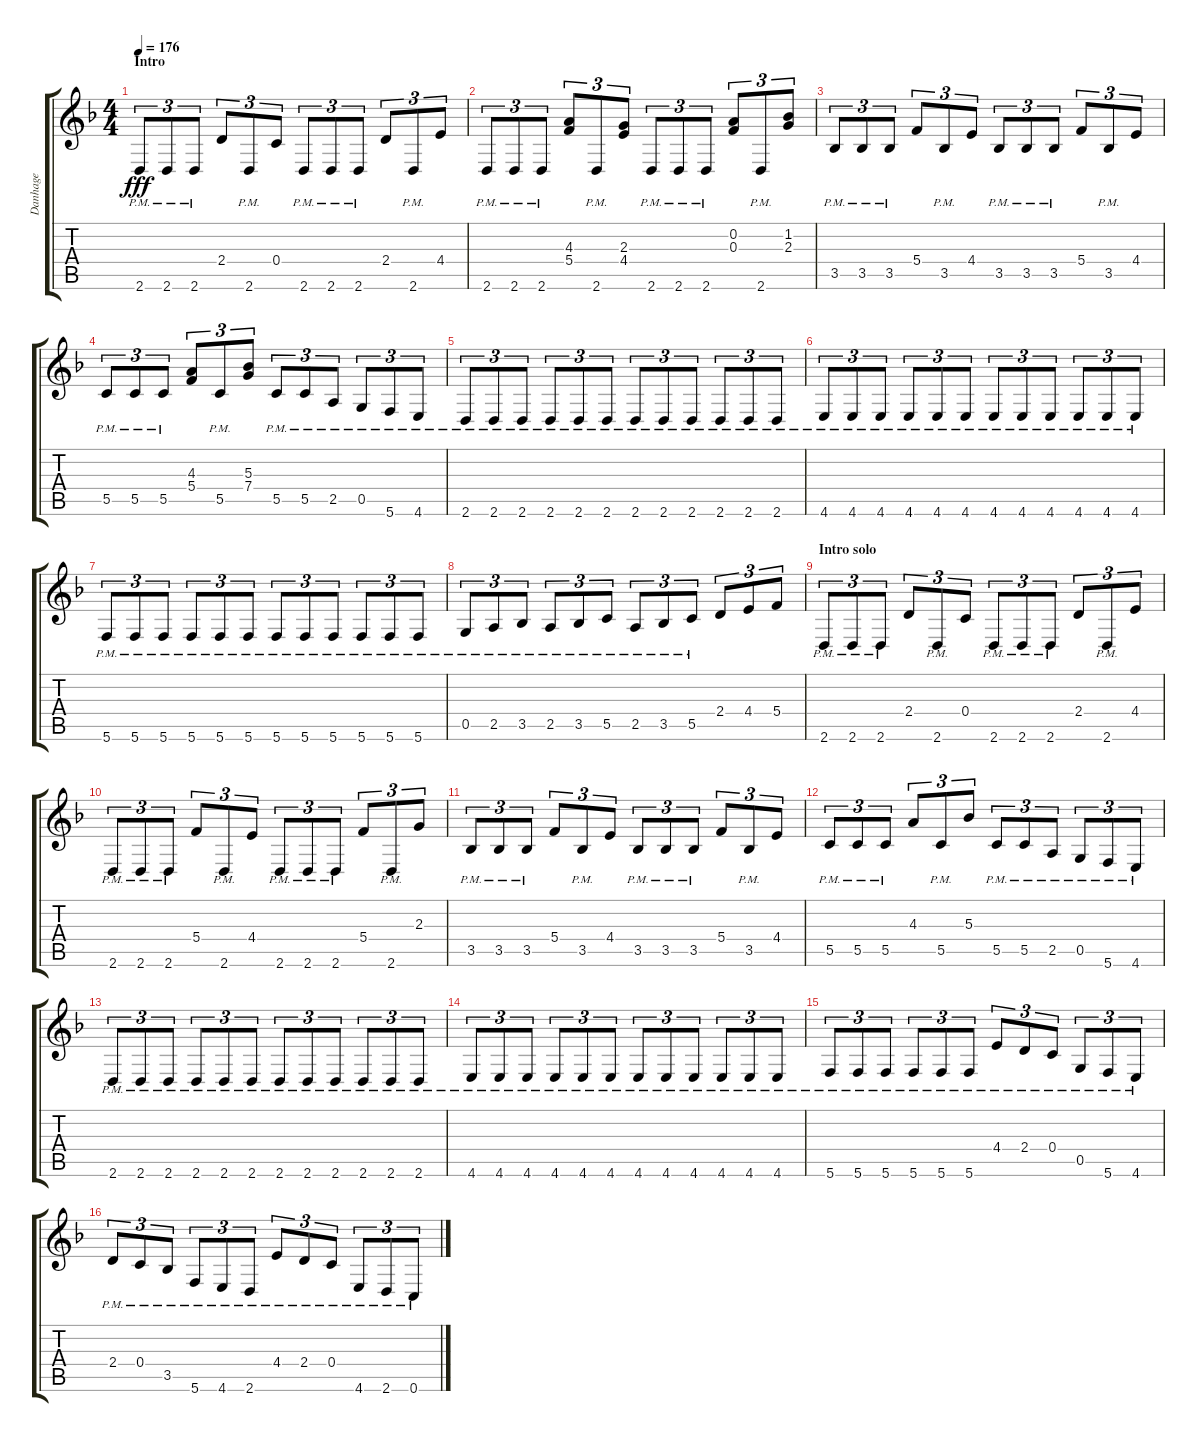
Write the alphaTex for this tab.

\track ("Danhage" "Danhage") {instrument distortionguitar}
\staff {score tabs}
\tuning (D4 A3 F3 C3 G2 C2) {hide}
\ts (4 4)
\section ("" "Intro")
\tempo 176
\clef g2
\ks f
2.6{pm}.8{tu (3 2) dy fff instrument distortionguitar} 2.6{pm}.8{tu (3 2)} 2.6{pm}.8{tu (3 2)} 2.4.8{tu (3 2)} 2.6{pm}.8{tu (3 2)} 0.4.8{tu (3 2)} 2.6{pm}.8{tu (3 2)} 2.6{pm}.8{tu (3 2)} 2.6{pm}.8{tu (3 2)} 2.4.8{tu (3 2)} 2.6{pm}.8{tu (3 2)} 4.4.8{tu (3 2)} |
2.6{pm}.8{tu (3 2)} 2.6{pm}.8{tu (3 2)} 2.6{pm}.8{tu (3 2)} (4.3 5.4).8{tu (3 2)} 2.6{pm}.8{tu (3 2)} (2.3 4.4).8{tu (3 2)} 2.6{pm}.8{tu (3 2)} 2.6{pm}.8{tu (3 2)} 2.6{pm}.8{tu (3 2)} (0.2 0.3).8{tu (3 2)} 2.6{pm}.8{tu (3 2)} (1.2 2.3).8{tu (3 2)} |
3.5{pm}.8{tu (3 2)} 3.5{pm}.8{tu (3 2)} 3.5{pm}.8{tu (3 2)} 5.4.8{tu (3 2)} 3.5{pm}.8{tu (3 2)} 4.4.8{tu (3 2)} 3.5{pm}.8{tu (3 2)} 3.5{pm}.8{tu (3 2)} 3.5{pm}.8{tu (3 2)} 5.4.8{tu (3 2)} 3.5{pm}.8{tu (3 2)} 4.4.8{tu (3 2)} |
5.5{pm}.8{tu (3 2)} 5.5{pm}.8{tu (3 2)} 5.5{pm}.8{tu (3 2)} (4.3 5.4).8{tu (3 2)} 5.5{pm}.8{tu (3 2)} (5.3 7.4).8{tu (3 2)} 5.5{pm}.8{tu (3 2)} 5.5{pm}.8{tu (3 2)} 2.5{pm}.8{tu (3 2)} 0.5{pm}.8{tu (3 2)} 5.6{pm}.8{tu (3 2)} 4.6{pm}.8{tu (3 2)} |
2.6{pm}.8{tu (3 2)} 2.6{pm}.8{tu (3 2)} 2.6{pm}.8{tu (3 2)} 2.6{pm}.8{tu (3 2)} 2.6{pm}.8{tu (3 2)} 2.6{pm}.8{tu (3 2)} 2.6{pm}.8{tu (3 2)} 2.6{pm}.8{tu (3 2)} 2.6{pm}.8{tu (3 2)} 2.6{pm}.8{tu (3 2)} 2.6{pm}.8{tu (3 2)} 2.6{pm}.8{tu (3 2)} |
4.6{pm}.8{tu (3 2)} 4.6{pm}.8{tu (3 2)} 4.6{pm}.8{tu (3 2)} 4.6{pm}.8{tu (3 2)} 4.6{pm}.8{tu (3 2)} 4.6{pm}.8{tu (3 2)} 4.6{pm}.8{tu (3 2)} 4.6{pm}.8{tu (3 2)} 4.6{pm}.8{tu (3 2)} 4.6{pm}.8{tu (3 2)} 4.6{pm}.8{tu (3 2)} 4.6{pm}.8{tu (3 2)} |
5.6{pm}.8{tu (3 2)} 5.6{pm}.8{tu (3 2)} 5.6{pm}.8{tu (3 2)} 5.6{pm}.8{tu (3 2)} 5.6{pm}.8{tu (3 2)} 5.6{pm}.8{tu (3 2)} 5.6{pm}.8{tu (3 2)} 5.6{pm}.8{tu (3 2)} 5.6{pm}.8{tu (3 2)} 5.6{pm}.8{tu (3 2)} 5.6{pm}.8{tu (3 2)} 5.6{pm}.8{tu (3 2)} |
0.5{pm}.8{tu (3 2)} 2.5{pm}.8{tu (3 2)} 3.5{pm}.8{tu (3 2)} 2.5{pm}.8{tu (3 2)} 3.5{pm}.8{tu (3 2)} 5.5{pm}.8{tu (3 2)} 2.5{pm}.8{tu (3 2)} 3.5{pm}.8{tu (3 2)} 5.5{pm}.8{tu (3 2)} 2.4.8{tu (3 2)} 4.4.8{tu (3 2)} 5.4.8{tu (3 2)} |
\section ("" "Intro solo")
2.6{pm}.8{tu (3 2)} 2.6{pm}.8{tu (3 2)} 2.6{pm}.8{tu (3 2)} 2.4.8{tu (3 2)} 2.6{pm}.8{tu (3 2)} 0.4.8{tu (3 2)} 2.6{pm}.8{tu (3 2)} 2.6{pm}.8{tu (3 2)} 2.6{pm}.8{tu (3 2)} 2.4.8{tu (3 2)} 2.6{pm}.8{tu (3 2)} 4.4.8{tu (3 2)} |
2.6{pm}.8{tu (3 2)} 2.6{pm}.8{tu (3 2)} 2.6{pm}.8{tu (3 2)} 5.4.8{tu (3 2)} 2.6{pm}.8{tu (3 2)} 4.4.8{tu (3 2)} 2.6{pm}.8{tu (3 2)} 2.6{pm}.8{tu (3 2)} 2.6{pm}.8{tu (3 2)} 5.4.8{tu (3 2)} 2.6{pm}.8{tu (3 2)} 2.3.8{tu (3 2)} |
3.5{pm}.8{tu (3 2)} 3.5{pm}.8{tu (3 2)} 3.5{pm}.8{tu (3 2)} 5.4.8{tu (3 2)} 3.5{pm}.8{tu (3 2)} 4.4.8{tu (3 2)} 3.5{pm}.8{tu (3 2)} 3.5{pm}.8{tu (3 2)} 3.5{pm}.8{tu (3 2)} 5.4.8{tu (3 2)} 3.5{pm}.8{tu (3 2)} 4.4.8{tu (3 2)} |
5.5{pm}.8{tu (3 2)} 5.5{pm}.8{tu (3 2)} 5.5{pm}.8{tu (3 2)} 4.3.8{tu (3 2)} 5.5{pm}.8{tu (3 2)} 5.3.8{tu (3 2)} 5.5{pm}.8{tu (3 2)} 5.5{pm}.8{tu (3 2)} 2.5{pm}.8{tu (3 2)} 0.5{pm}.8{tu (3 2)} 5.6{pm}.8{tu (3 2)} 4.6{pm}.8{tu (3 2)} |
2.6{pm}.8{tu (3 2)} 2.6{pm}.8{tu (3 2)} 2.6{pm}.8{tu (3 2)} 2.6{pm}.8{tu (3 2)} 2.6{pm}.8{tu (3 2)} 2.6{pm}.8{tu (3 2)} 2.6{pm}.8{tu (3 2)} 2.6{pm}.8{tu (3 2)} 2.6{pm}.8{tu (3 2)} 2.6{pm}.8{tu (3 2)} 2.6{pm}.8{tu (3 2)} 2.6{pm}.8{tu (3 2)} |
4.6{pm}.8{tu (3 2)} 4.6{pm}.8{tu (3 2)} 4.6{pm}.8{tu (3 2)} 4.6{pm}.8{tu (3 2)} 4.6{pm}.8{tu (3 2)} 4.6{pm}.8{tu (3 2)} 4.6{pm}.8{tu (3 2)} 4.6{pm}.8{tu (3 2)} 4.6{pm}.8{tu (3 2)} 4.6{pm}.8{tu (3 2)} 4.6{pm}.8{tu (3 2)} 4.6{pm}.8{tu (3 2)} |
5.6{pm}.8{tu (3 2)} 5.6{pm}.8{tu (3 2)} 5.6{pm}.8{tu (3 2)} 5.6{pm}.8{tu (3 2)} 5.6{pm}.8{tu (3 2)} 5.6{pm}.8{tu (3 2)} 4.4{pm}.8{tu (3 2)} 2.4{pm}.8{tu (3 2)} 0.4{pm}.8{tu (3 2)} 0.5{pm}.8{tu (3 2)} 5.6{pm}.8{tu (3 2)} 4.6{pm}.8{tu (3 2)} |
2.4{pm}.8{tu (3 2)} 0.4{pm}.8{tu (3 2)} 3.5{pm}.8{tu (3 2)} 5.6{pm}.8{tu (3 2)} 4.6{pm}.8{tu (3 2)} 2.6{pm}.8{tu (3 2)} 4.4{pm}.8{tu (3 2)} 2.4{pm}.8{tu (3 2)} 0.4{pm}.8{tu (3 2)} 4.6{pm}.8{tu (3 2)} 2.6{pm}.8{tu (3 2)} 0.6{pm}.8{tu (3 2)}
